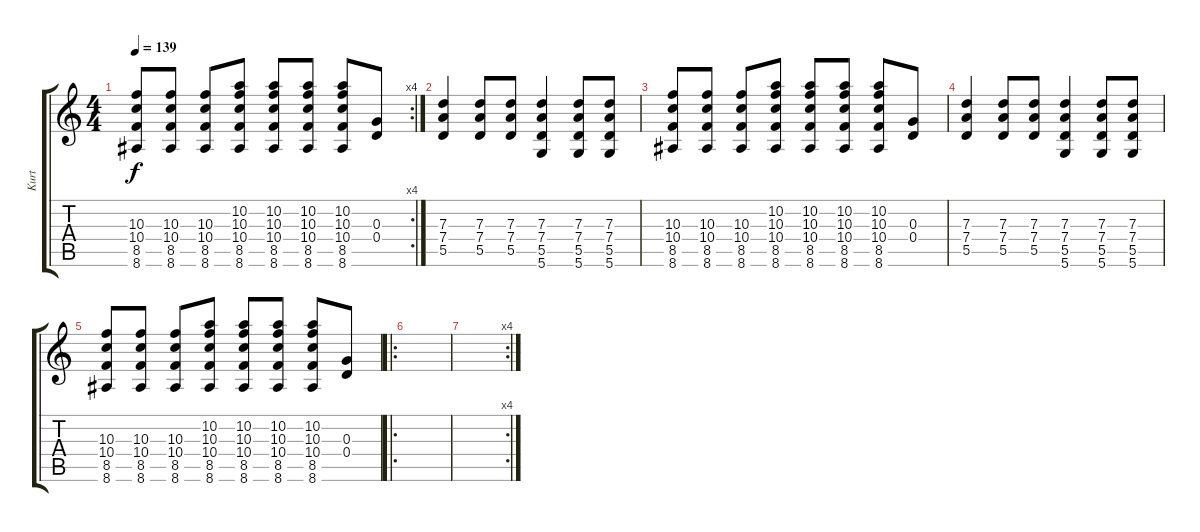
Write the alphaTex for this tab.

\track ("Kurt" "Kurt") {instrument distortionguitar}
\staff {score tabs}
\tuning (E4 B3 G3 D3 A2 D2) {hide}
\rc 4
\ts (4 4)
\tempo 139
\clef g2
\ks c
(10.3 10.4 8.5 8.6).8{dy f} (10.3 10.4 8.5 8.6).8 (10.3 10.4 8.5 8.6).8 (10.2 10.3 10.4 8.5 8.6).8 (10.2 10.3 10.4 8.5 8.6).8 (10.2 10.3 10.4 8.5 8.6).8 (10.2 10.3 10.4 8.5 8.6).8 (0.3 0.4).8 |
(7.3 7.4 5.5).4{volume 6} (7.3 7.4 5.5).8 (7.3 7.4 5.5).8 (7.3 7.4 5.5 5.6).4 (7.3 7.4 5.5 5.6).8 (7.3 7.4 5.5 5.6).8 |
(10.3 10.4 8.5 8.6).8 (10.3 10.4 8.5 8.6).8 (10.3 10.4 8.5 8.6).8 (10.2 10.3 10.4 8.5 8.6).8 (10.2 10.3 10.4 8.5 8.6).8 (10.2 10.3 10.4 8.5 8.6).8 (10.2 10.3 10.4 8.5 8.6).8 (0.3 0.4).8 |
(7.3 7.4 5.5).4{volume 3} (7.3 7.4 5.5).8 (7.3 7.4 5.5).8 (7.3 7.4 5.5 5.6).4 (7.3 7.4 5.5 5.6).8 (7.3 7.4 5.5 5.6).8 |
(10.3 10.4 8.5 8.6).8 (10.3 10.4 8.5 8.6).8 (10.3 10.4 8.5 8.6).8 (10.2 10.3 10.4 8.5 8.6).8 (10.2 10.3 10.4 8.5 8.6).8 (10.2 10.3 10.4 8.5 8.6).8 (10.2 10.3 10.4 8.5 8.6).8 (0.3 0.4).8 |
\ro
|
\rc 4
